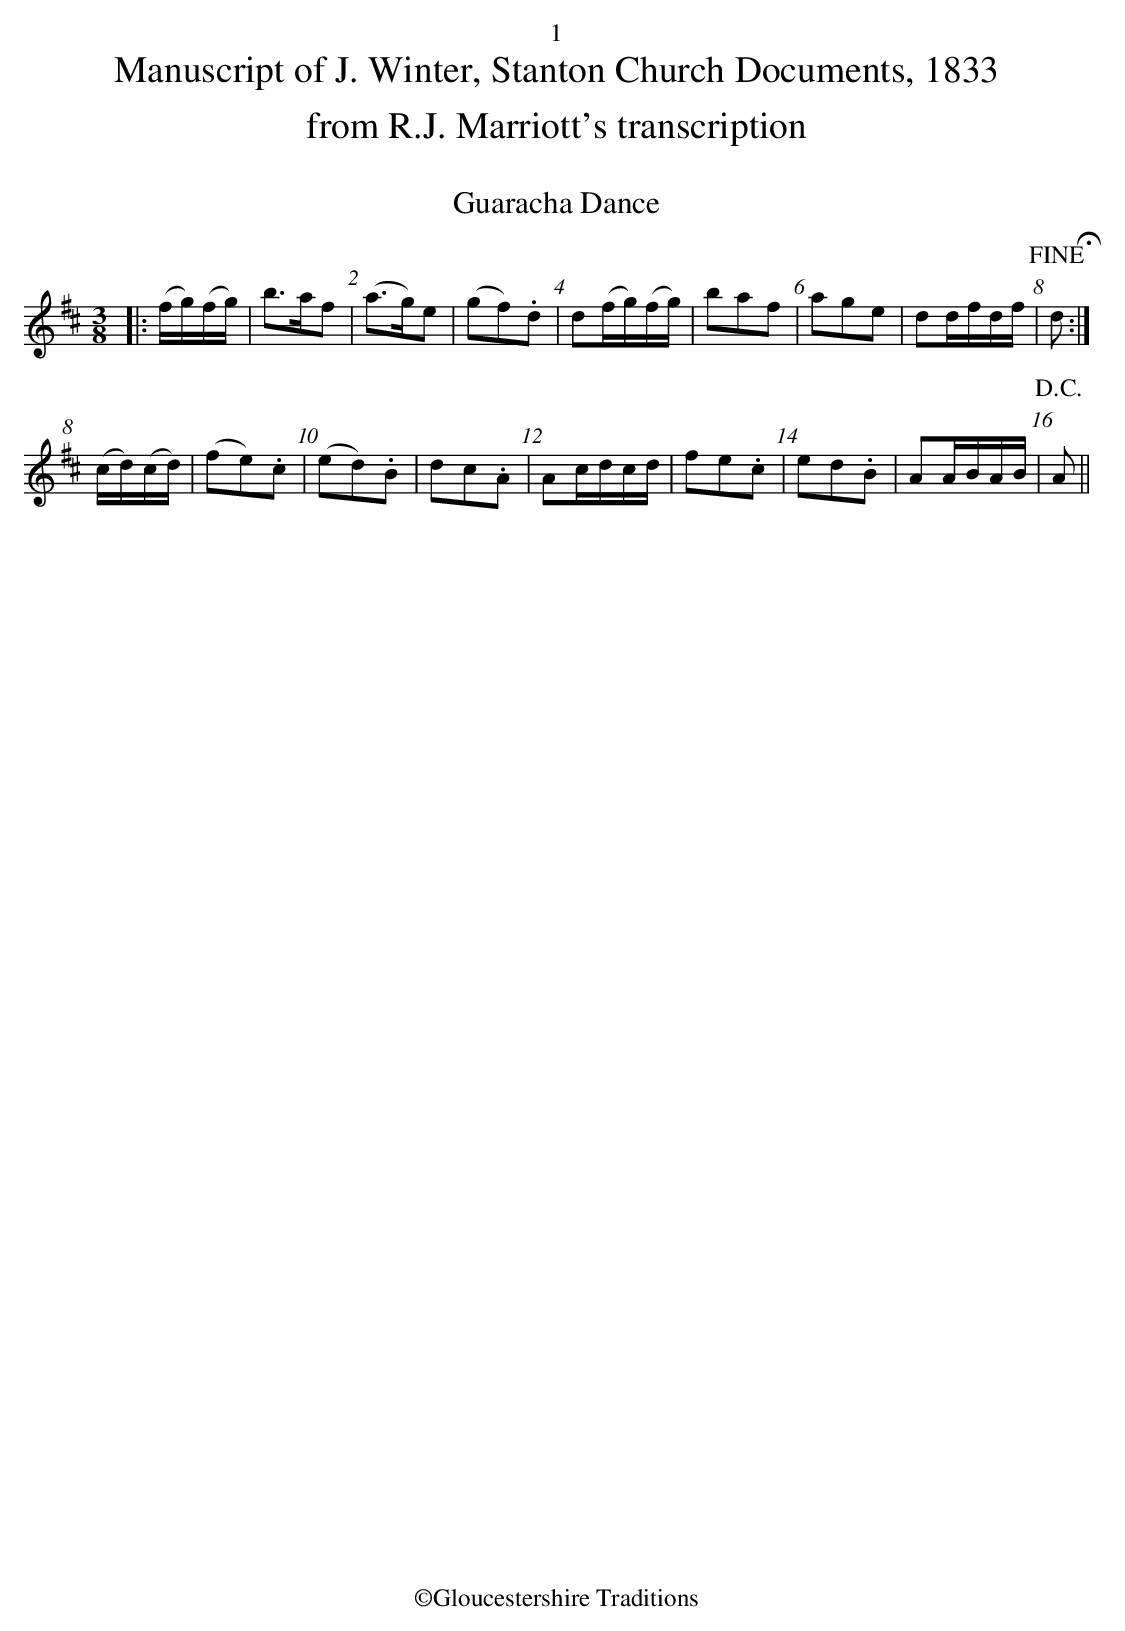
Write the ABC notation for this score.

X:1
T:Guaracha Dance
U:P=!D.C.!
U:N=!fine!
M:3/8
L:1/8
K:D
|:(f/g/)(f/g/) | b>af | (a>g)e | (gf).d | d(f/g/)(f/g/) | baf | age | dd/f/d/f/ | NdH:|
(c/d/)(c/d/) | (fe).c | (ed).B | dc.A | Ac/d/c/d/ | fe.c | ed.B | AA/B/A/B/ | PA||
